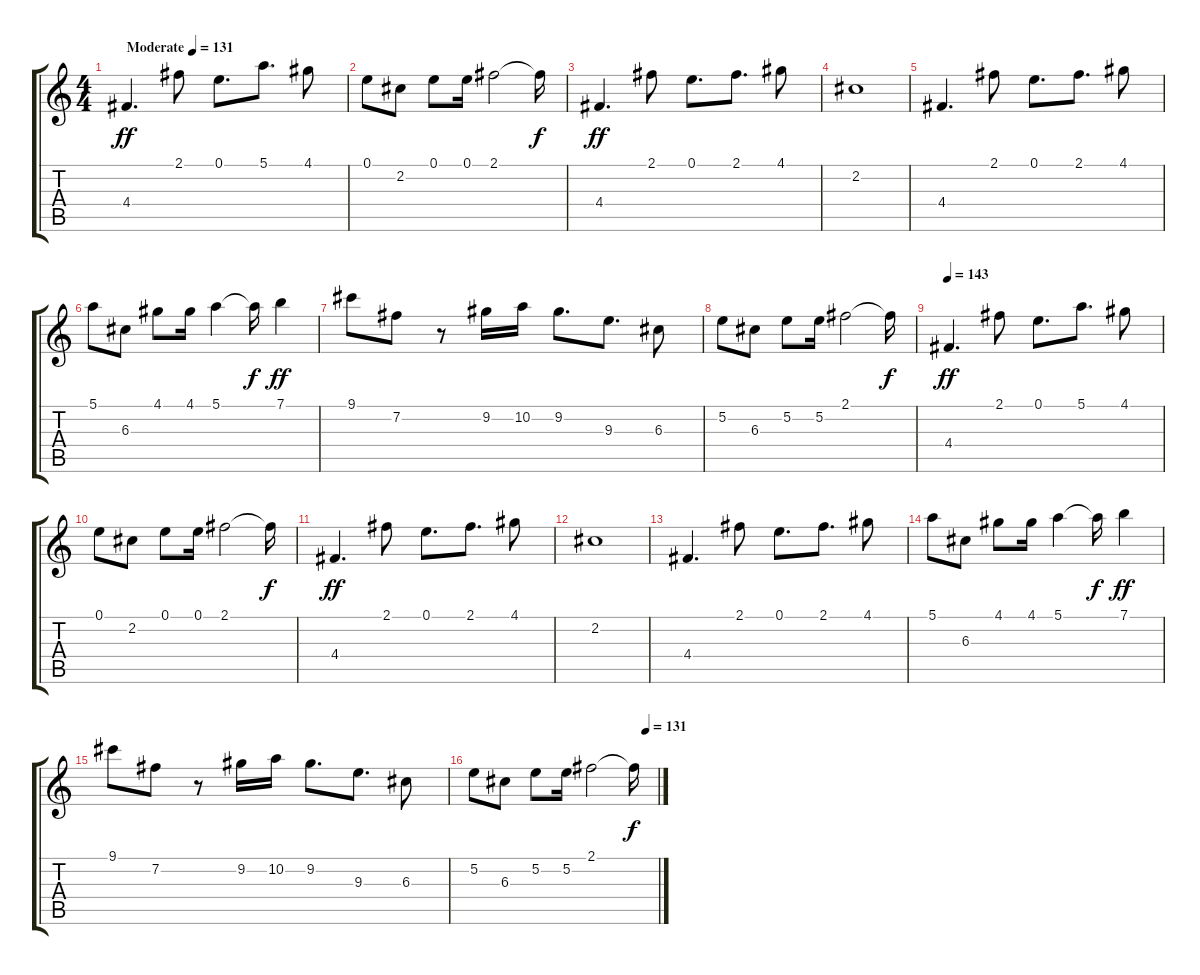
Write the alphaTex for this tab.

\track "" {instrument overdrivenguitar}
\staff {score tabs}
\tuning (E4 B3 G3 D3 A2 E2) {hide}
\ts (4 4)
\tempo (131 "Moderate")
\clef g2
\ks c
4.4.4{d dy ff instrument overdrivenguitar} 2.1.8 0.1.8{d} 5.1.8{d} 4.1.8 |
0.1.8 2.2.8 0.1.8 0.1.16 2.1.2 2.1{t}.16{dy f} |
4.4.4{d dy ff} 2.1.8 0.1.8{d} 2.1.8{d} 4.1.8 |
2.2.1 |
4.4.4{d} 2.1.8 0.1.8{d} 2.1.8{d} 4.1.8 |
5.1.8 6.3.8 4.1.8 4.1.16 5.1.4 5.1{t}.16{dy f} 7.1.4{dy ff} |
9.1.8 7.2.8 r.8 9.2.16 10.2.16 9.2.8{d} 9.3.8{d} 6.3.8 |
5.2.8 6.3.8 5.2.8 5.2.16 2.1.2 2.1{t}.16{dy f} |
\tempo 143
4.4.4{d dy ff} 2.1.8 0.1.8{d} 5.1.8{d} 4.1.8 |
0.1.8 2.2.8 0.1.8 0.1.16 2.1.2 2.1{t}.16{dy f} |
4.4.4{d dy ff} 2.1.8 0.1.8{d} 2.1.8{d} 4.1.8 |
2.2.1 |
4.4.4{d} 2.1.8 0.1.8{d} 2.1.8{d} 4.1.8 |
5.1.8 6.3.8 4.1.8 4.1.16 5.1.4 5.1{t}.16{dy f} 7.1.4{dy ff} |
9.1.8 7.2.8 r.8 9.2.16 10.2.16 9.2.8{d} 9.3.8{d} 6.3.8 |
\tempo (131 0.9375)
5.2.8 6.3.8 5.2.8 5.2.16 2.1.2 2.1{t}.16{dy f}
